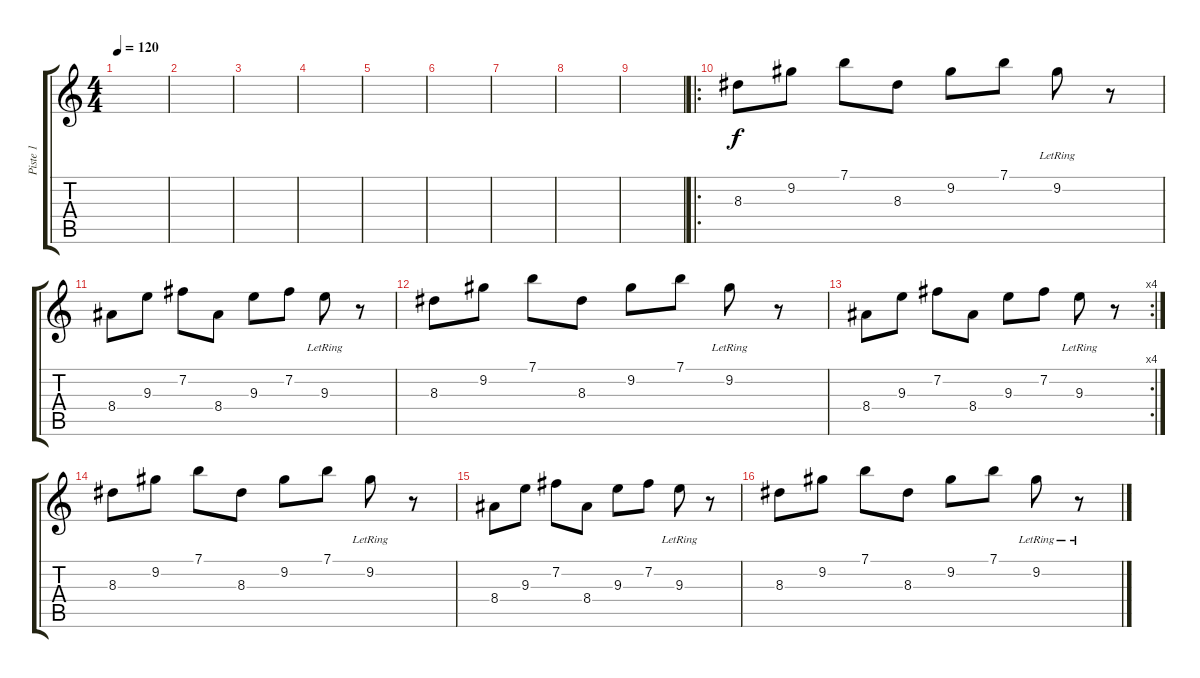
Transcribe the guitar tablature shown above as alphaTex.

\track ("Piste 1" "Piste 1") {instrument electricguitarjazz}
\staff {score tabs}
\tuning (E4 B3 G3 D3 A2 E2) {hide}
\ts (4 4)
\tempo 120
\clef g2
\ks c
|
|
|
|
|
|
|
|
|
\ro
8.3.8 9.2.8 7.1.8 8.3.8 9.2.8 7.1.8 9.2{lr}.8 r.8 |
8.4.8 9.3.8 7.2.8 8.4.8 9.3.8 7.2.8 9.3{lr}.8 r.8 |
8.3.8 9.2.8 7.1.8 8.3.8 9.2.8 7.1.8 9.2{lr}.8 r.8 |
\rc 4
8.4.8 9.3.8 7.2.8 8.4.8 9.3.8 7.2.8 9.3{lr}.8 r.8 |
8.3.8 9.2.8 7.1.8 8.3.8 9.2.8 7.1.8 9.2{lr}.8 r.8 |
8.4.8 9.3.8 7.2.8 8.4.8 9.3.8 7.2.8 9.3{lr}.8 r.8 |
8.3.8 9.2.8 7.1.8 8.3.8 9.2.8 7.1.8 9.2{lr}.8 r.8
